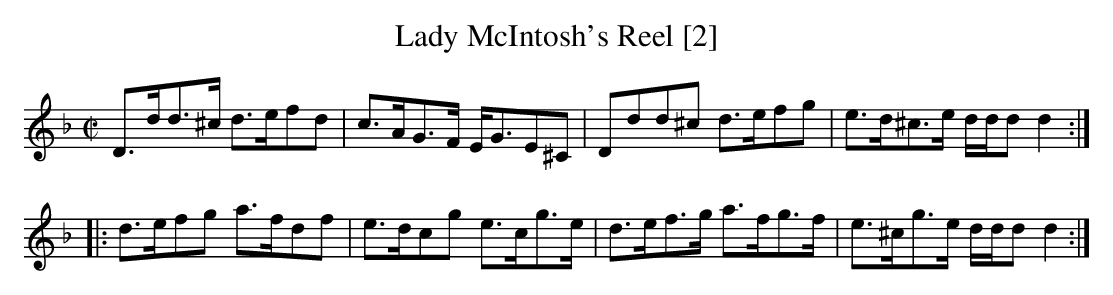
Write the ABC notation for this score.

X:1
T:Lady McIntosh's Reel [2]
M:C|
L:1/8
K:Dmin
D>dd>^c d>efd|c>AG>F E<GE^C|Ddd^c d>efg|e>d^c>e d/d/d d2:|
|:d>efg a>fdf|e>dcg e>cg>e|d>ef>g a>fg>f|e>^cg>e d/d/d d2:|]
